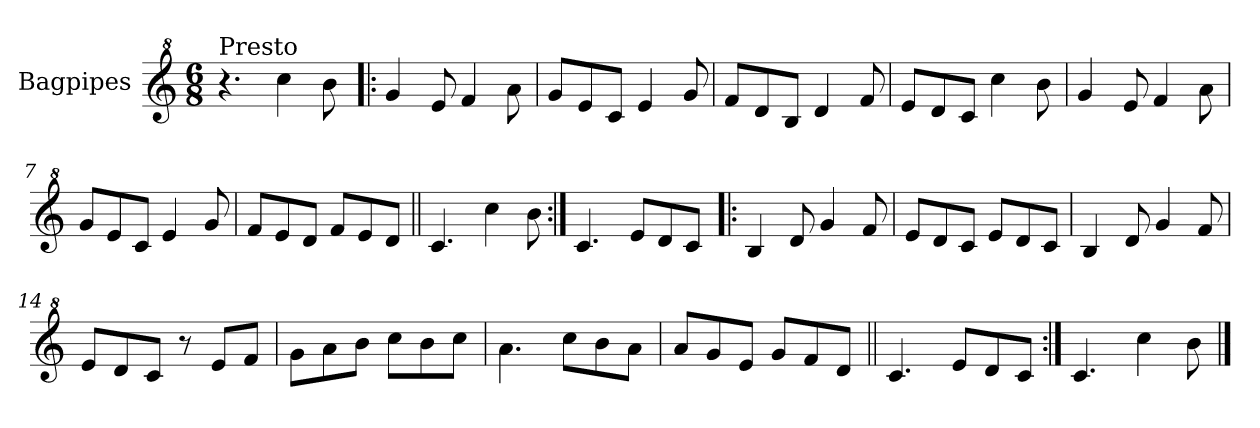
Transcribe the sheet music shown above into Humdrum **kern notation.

**kern
*part1
*staff1
*I"Bagpipes
*I'Bag
*clefG^2
*k[]
*C:
*M6/8
=1
!LO:TX:a:t=Presto
4.r
4ccc\
8bb\
=2!|:
4gg/
8ee/
4ff/
8aa\
=3
8gg/L
8ee/
8cc/J
4ee/
8gg/
=4
8ff/L
8dd/
8b/J
4dd/
8ff/
=5
8ee/L
8dd/
8cc/J
4ccc\
8bb\
=6
4gg/
8ee/
4ff/
8aa\
=7
8gg/L
8ee/
8cc/J
4ee/
8gg/
=8
8ff/L
8ee/
8dd/J
8ff/L
8ee/
8dd/J
!!LO:LB:g=z
=9||
4.cc/
4ccc\
8bb\
=10:|!
4.cc/
8ee/L
8dd/
8cc/J
=11!|:
4b/
8dd/
4gg/
8ff/
=12
8ee/L
8dd/
8cc/J
8ee/L
8dd/
8cc/J
=13
4b/
8dd/
4gg/
8ff/
=14
8ee/L
8dd/
8cc/J
8r
8ee/L
8ff/J
=15
8gg\L
8aa\
8bb\J
8ccc\L
8bb\
8ccc\J
=16
4.aa\
8ccc\L
8bb\
8aa\J
!!LO:LB:g=z
=17
8aa/L
8gg/
8ee/J
8gg/L
8ff/
8dd/J
=18||
4.cc/
8ee/L
8dd/
8cc/J
=19:|!
4.cc/
4ccc\
8bb\
==
*-
